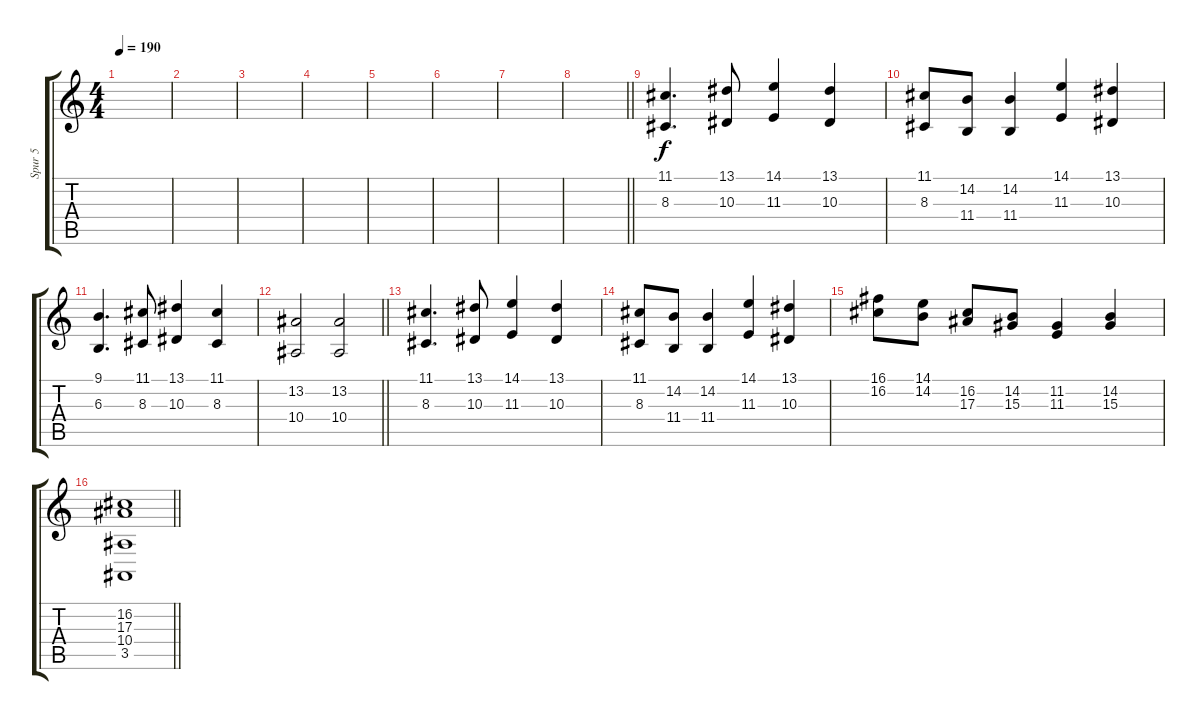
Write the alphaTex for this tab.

\track ("Spur 5" "Spur 5") {instrument violin}
\staff {score tabs}
\tuning (D4 A3 F3 C3 G2 D2) {hide}
\ts (4 4)
\tempo 190
\clef g2
\ks c
|
|
|
|
|
|
|
\barLineRight lightlight
|
(11.1 8.3).4{d} (13.1 10.3).8 (14.1 11.3).4 (13.1 10.3).4 |
(11.1 8.3).8 (14.2 11.4).8 (14.2 11.4).4 (14.1 11.3).4 (13.1 10.3).4 |
(9.1 6.3).4{d} (11.1 8.3).8 (13.1 10.3).4 (11.1 8.3).4 |
\barLineRight lightlight
(13.2 10.4).2 (13.2 10.4).2 |
(11.1 8.3).4{d} (13.1 10.3).8 (14.1 11.3).4 (13.1 10.3).4 |
(11.1 8.3).8 (14.2 11.4).8 (14.2 11.4).4 (14.1 11.3).4 (13.1 10.3).4 |
(16.1 16.2).8 (14.1 14.2).8 (16.2 17.3).8 (14.2 15.3).8 (11.2 11.3).4 (14.2 15.3).4 |
\barLineRight lightlight
(16.2 17.3 10.4 3.5).1
